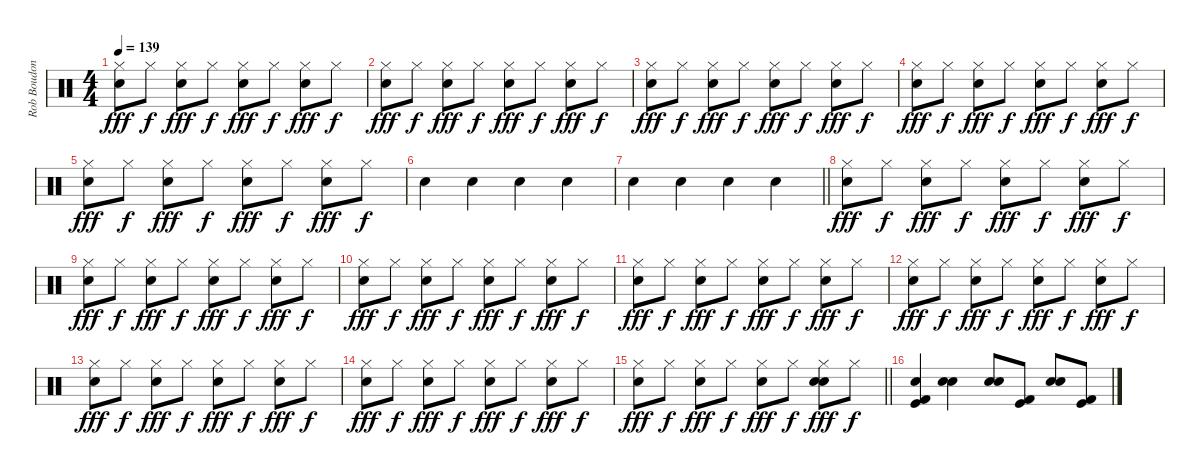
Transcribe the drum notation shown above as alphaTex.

\track ("Rob Boudon [Drums]" "Rob Boudon") {instrument percussion}
\staff {score}
\articulation defaults
\ts (4 4)
\tempo 139
\clef neutral
\ks c
("Hi-Hat (closed)" "Hand Clap (hit)").8{dy fff} "Hi-Hat (closed)".8{dy f} ("Hi-Hat (closed)" "Hand Clap (hit)").8{dy fff} "Hi-Hat (closed)".8{dy f} ("Hi-Hat (closed)" "Hand Clap (hit)").8{dy fff} "Hi-Hat (closed)".8{dy f} ("Hi-Hat (closed)" "Hand Clap (hit)").8{dy fff} "Hi-Hat (closed)".8{dy f} |
("Hi-Hat (closed)" "Hand Clap (hit)").8{dy fff} "Hi-Hat (closed)".8{dy f} ("Hi-Hat (closed)" "Hand Clap (hit)").8{dy fff} "Hi-Hat (closed)".8{dy f} ("Hi-Hat (closed)" "Hand Clap (hit)").8{dy fff} "Hi-Hat (closed)".8{dy f} ("Hi-Hat (closed)" "Hand Clap (hit)").8{dy fff} "Hi-Hat (closed)".8{dy f} |
("Hi-Hat (closed)" "Hand Clap (hit)").8{dy fff} "Hi-Hat (closed)".8{dy f} ("Hi-Hat (closed)" "Hand Clap (hit)").8{dy fff} "Hi-Hat (closed)".8{dy f} ("Hi-Hat (closed)" "Hand Clap (hit)").8{dy fff} "Hi-Hat (closed)".8{dy f} ("Hi-Hat (closed)" "Hand Clap (hit)").8{dy fff} "Hi-Hat (closed)".8{dy f} |
("Hi-Hat (closed)" "Hand Clap (hit)").8{dy fff} "Hi-Hat (closed)".8{dy f} ("Hi-Hat (closed)" "Hand Clap (hit)").8{dy fff} "Hi-Hat (closed)".8{dy f} ("Hi-Hat (closed)" "Hand Clap (hit)").8{dy fff} "Hi-Hat (closed)".8{dy f} ("Hi-Hat (closed)" "Hand Clap (hit)").8{dy fff} "Hi-Hat (closed)".8{dy f} |
("Hi-Hat (closed)" "Hand Clap (hit)").8{dy fff} "Hi-Hat (closed)".8{dy f} ("Hi-Hat (closed)" "Hand Clap (hit)").8{dy fff} "Hi-Hat (closed)".8{dy f} ("Hi-Hat (closed)" "Hand Clap (hit)").8{dy fff} "Hi-Hat (closed)".8{dy f} ("Hi-Hat (closed)" "Hand Clap (hit)").8{dy fff} "Hi-Hat (closed)".8{dy f} |
"Hand Clap (hit)".4 "Hand Clap (hit)".4 "Hand Clap (hit)".4 "Hand Clap (hit)".4 |
\barLineRight lightlight "Hand Clap (hit)".4 "Hand Clap (hit)".4 "Hand Clap (hit)".4 "Hand Clap (hit)".4
|
("Hi-Hat (closed)" "Hand Clap (hit)").8{dy fff} "Hi-Hat (closed)".8{dy f} ("Hi-Hat (closed)" "Hand Clap (hit)").8{dy fff} "Hi-Hat (closed)".8{dy f} ("Hi-Hat (closed)" "Hand Clap (hit)").8{dy fff} "Hi-Hat (closed)".8{dy f} ("Hi-Hat (closed)" "Hand Clap (hit)").8{dy fff} "Hi-Hat (closed)".8{dy f} |
("Hi-Hat (closed)" "Hand Clap (hit)").8{dy fff} "Hi-Hat (closed)".8{dy f} ("Hi-Hat (closed)" "Hand Clap (hit)").8{dy fff} "Hi-Hat (closed)".8{dy f} ("Hi-Hat (closed)" "Hand Clap (hit)").8{dy fff} "Hi-Hat (closed)".8{dy f} ("Hi-Hat (closed)" "Hand Clap (hit)").8{dy fff} "Hi-Hat (closed)".8{dy f} |
("Hi-Hat (closed)" "Hand Clap (hit)").8{dy fff} "Hi-Hat (closed)".8{dy f} ("Hi-Hat (closed)" "Hand Clap (hit)").8{dy fff} "Hi-Hat (closed)".8{dy f} ("Hi-Hat (closed)" "Hand Clap (hit)").8{dy fff} "Hi-Hat (closed)".8{dy f} ("Hi-Hat (closed)" "Hand Clap (hit)").8{dy fff} "Hi-Hat (closed)".8{dy f} |
("Hi-Hat (closed)" "Hand Clap (hit)").8{dy fff} "Hi-Hat (closed)".8{dy f} ("Hi-Hat (closed)" "Hand Clap (hit)").8{dy fff} "Hi-Hat (closed)".8{dy f} ("Hi-Hat (closed)" "Hand Clap (hit)").8{dy fff} "Hi-Hat (closed)".8{dy f} ("Hi-Hat (closed)" "Hand Clap (hit)").8{dy fff} "Hi-Hat (closed)".8{dy f} |
("Hi-Hat (closed)" "Hand Clap (hit)").8{dy fff} "Hi-Hat (closed)".8{dy f} ("Hi-Hat (closed)" "Hand Clap (hit)").8{dy fff} "Hi-Hat (closed)".8{dy f} ("Hi-Hat (closed)" "Hand Clap (hit)").8{dy fff} "Hi-Hat (closed)".8{dy f} ("Hi-Hat (closed)" "Hand Clap (hit)").8{dy fff} "Hi-Hat (closed)".8{dy f} |
("Hi-Hat (closed)" "Hand Clap (hit)").8{dy fff} "Hi-Hat (closed)".8{dy f} ("Hi-Hat (closed)" "Hand Clap (hit)").8{dy fff} "Hi-Hat (closed)".8{dy f} ("Hi-Hat (closed)" "Hand Clap (hit)").8{dy fff} "Hi-Hat (closed)".8{dy f} ("Hi-Hat (closed)" "Hand Clap (hit)").8{dy fff} "Hi-Hat (closed)".8{dy f} |
("Hi-Hat (closed)" "Hand Clap (hit)").8{dy fff} "Hi-Hat (closed)".8{dy f} ("Hi-Hat (closed)" "Hand Clap (hit)").8{dy fff} "Hi-Hat (closed)".8{dy f} ("Hi-Hat (closed)" "Hand Clap (hit)").8{dy fff} "Hi-Hat (closed)".8{dy f} ("Hi-Hat (closed)" "Hand Clap (hit)").8{dy fff} "Hi-Hat (closed)".8{dy f} |
\barLineRight lightlight
("Hi-Hat (closed)" "Hand Clap (hit)").8{dy fff} "Hi-Hat (closed)".8{dy f} ("Hi-Hat (closed)" "Hand Clap (hit)").8{dy fff} "Hi-Hat (closed)".8{dy f} ("Hi-Hat (closed)" "Hand Clap (hit)").8{dy fff} "Hi-Hat (closed)".8{dy f} ("Hi-Hat (closed)" "Electric Snare (hit)" "Hand Clap (hit)").8{dy fff} "Hi-Hat (closed)".8{dy f} |
("Hand Clap (hit)" "Kick (hit) 2" "Kick (hit)").4 ("Hand Clap (hit)" "Electric Snare (hit)").4 ("Hand Clap (hit)" "Electric Snare (hit)").8 ("Kick (hit) 2" "Kick (hit)").8 ("Hand Clap (hit)" "Electric Snare (hit)").8 ("Kick (hit) 2" "Kick (hit)").8
